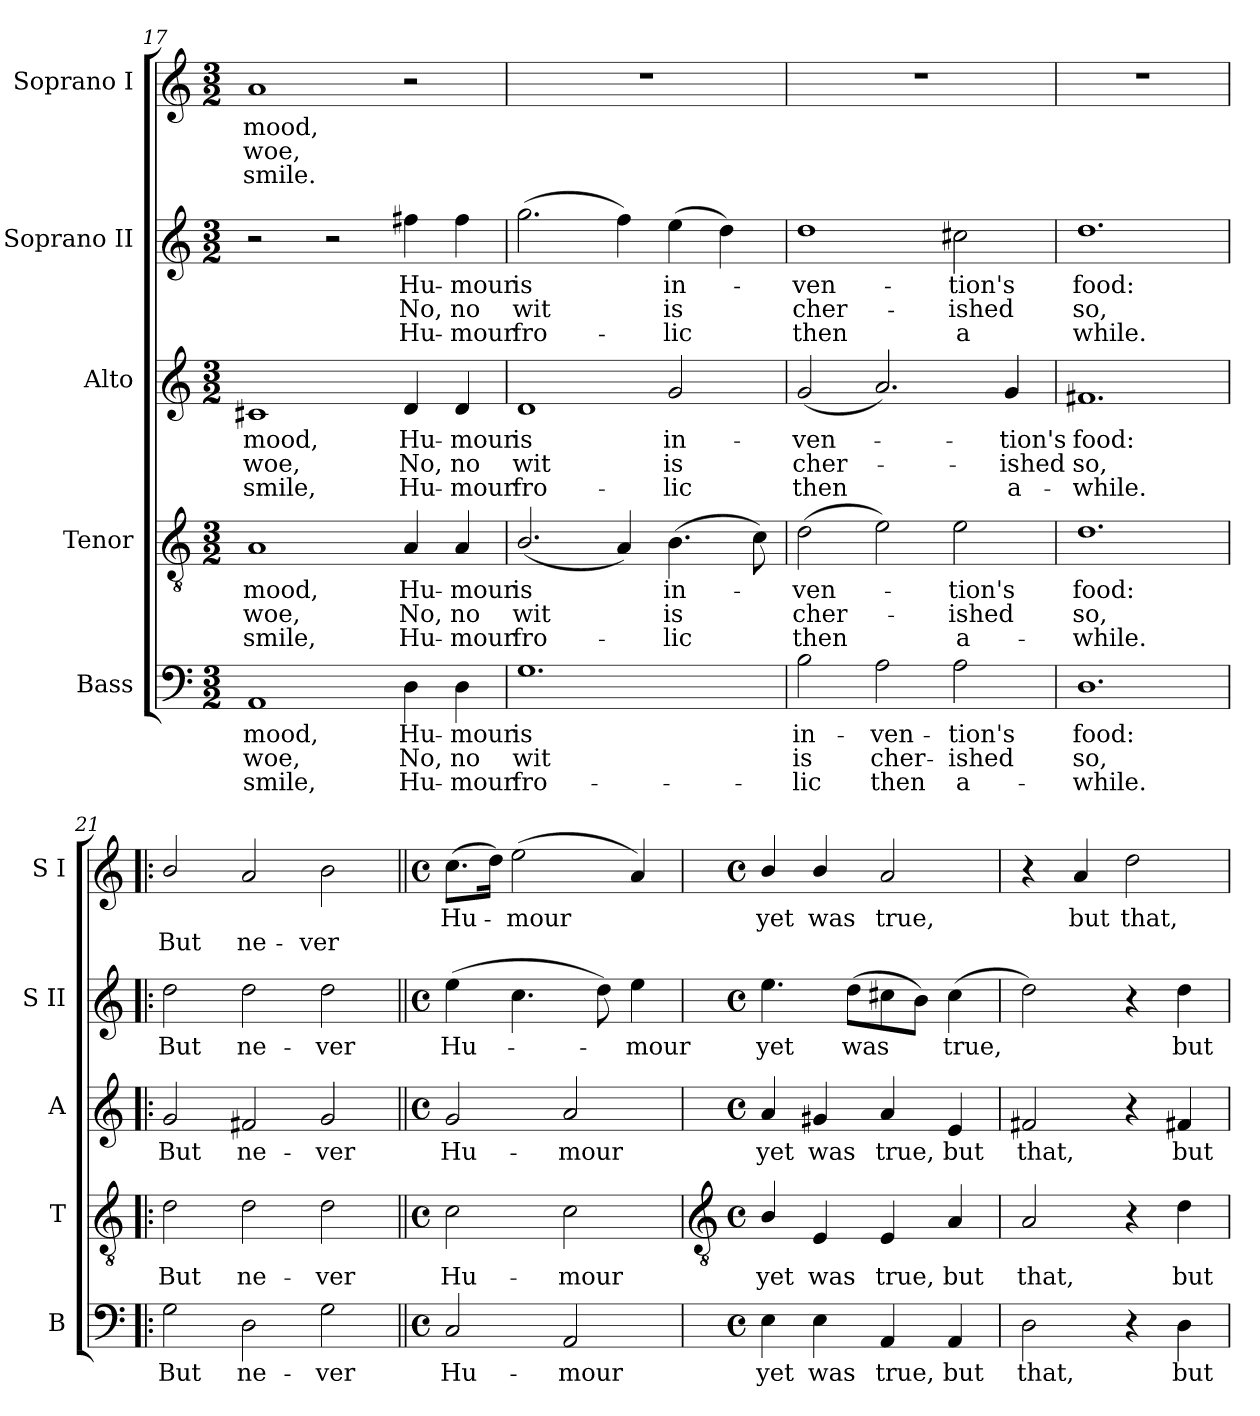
**kern	**text	**text	**text	**kern	**text	**text	**text	**kern	**text	**text	**text	**kern	**text	**text	**text	**kern	**text	**text	**text
*part5	*part5	*part5	*part5	*part4	*part4	*part4	*part4	*part3	*part3	*part3	*part3	*part2	*part2	*part2	*part2	*part1	*part1	*part1	*part1
*staff5	*staff5	*staff5	*staff5	*staff4	*staff4	*staff4	*staff4	*staff3	*staff3	*staff3	*staff3	*staff2	*staff2	*staff2	*staff2	*staff1	*staff1	*staff1	*staff1
*I"Bass	*	*	*	*I"Tenor	*	*	*	*I"Alto	*	*	*	*I"Soprano II	*	*	*	*I"Soprano I	*	*	*
*I'B	*	*	*	*I'T	*	*	*	*I'A	*	*	*	*I'S II	*	*	*	*I'S I	*	*	*
!!LO:LB:g=z
*clefF4	*	*	*	*clefGv2	*	*	*	*clefG2	*	*	*	*clefG2	*	*	*	*clefG2	*	*	*
*k[]	*	*	*	*k[]	*	*	*	*k[]	*	*	*	*k[]	*	*	*	*k[]	*	*	*
*C:	*	*	*	*C:	*	*	*	*C:	*	*	*	*C:	*	*	*	*C:	*	*	*
*M3/2	*	*	*	*M3/2	*	*	*	*M3/2	*	*	*	*M3/2	*	*	*	*M3/2	*	*	*
=17	=17	=17	=17	=17	=17	=17	=17	=17	=17	=17	=17	=17	=17	=17	=17	=17	=17	=17	=17
!	!LO:LY:b	!LO:LY:b	!LO:LY:b	!	!LO:LY:b	!LO:LY:b	!LO:LY:b	!	!LO:LY:b	!LO:LY:b	!LO:LY:b	!	!	!	!	!	!LO:LY:b	!LO:LY:b	!LO:LY:b
1AA	mood,	woe,	smile,	1A	mood,	woe,	smile,	1c#X	mood,	woe,	smile,	2r	.	.	.	1a	mood,	woe,	smile.
.	.	.	.	.	.	.	.	.	.	.	.	2r	.	.	.	.	.	.	.
!	!LO:LY:b	!LO:LY:b	!LO:LY:b	!	!LO:LY:b	!LO:LY:b	!LO:LY:b	!	!LO:LY:b	!LO:LY:b	!LO:LY:b	!	!LO:LY:b	!LO:LY:b	!LO:LY:b	!	!	!	!
4D	Hu-	-No,	Hu-	4A	Hu-	-No,	Hu-	4d	Hu-	-No,	Hu-	4ff#X	Hu-	-No,	Hu-	2r	.	.	.
!	!LO:LY:b	!LO:LY:b	!LO:LY:b	!	!LO:LY:b	!LO:LY:b	!LO:LY:b	!	!LO:LY:b	!LO:LY:b	!LO:LY:b	!	!LO:LY:b	!LO:LY:b	!LO:LY:b	!	!	!	!
4D	-mour	no	mour	4A	-mour	no	mour	4d	-mour	no	mour	4ff#	-mour	no	mour	.	.	.	.
=18	=18	=18	=18	=18	=18	=18	=18	=18	=18	=18	=18	=18	=18	=18	=18	=18	=18	=18	=18
!	!LO:LY:b	!LO:LY:b	!LO:LY:b	!	!LO:LY:b	!LO:LY:b	!LO:LY:b	!	!LO:LY:b	!LO:LY:b	!LO:LY:b	!	!LO:LY:b	!LO:LY:b	!LO:LY:b	!LO:N:vis=1	!	!	!
1.G	is	wit	fro-	(<2.B/	is	wit	fro-	1d	is	wit	fro-	(>2.gg	is	wit	fro-	1.r	.	.	.
.	.	.	.	4A)	.	.	.	.	.	.	.	4ff)	.	.	.	.	.	.	.
!	!	!	!	!	!LO:LY:b	!LO:LY:b	!LO:LY:b	!	!LO:LY:b	!LO:LY:b	!LO:LY:b	!	!LO:LY:b	!LO:LY:b	!LO:LY:b	!	!	!	!
.	.	.	.	(>4.B	in-	is	lic	2g	-in-	-is	lic	(>4ee	-in-	is	lic	.	.	.	.
.	.	.	.	.	.	.	.	.	.	.	.	4dd)	.	.	.	.	.	.	.
.	.	.	.	8c)	.	.	.	.	.	.	.	.	.	.	.	.	.	.	.
=19	=19	=19	=19	=19	=19	=19	=19	=19	=19	=19	=19	=19	=19	=19	=19	=19	=19	=19	=19
!	!LO:LY:b	!LO:LY:b	!LO:LY:b	!	!LO:LY:b	!LO:LY:b	!LO:LY:b	!	!LO:LY:b	!LO:LY:b	!LO:LY:b	!	!LO:LY:b	!LO:LY:b	!LO:LY:b	!LO:N:vis=1	!	!	!
2B	-in-	-is	lic	(>2d	ven-	cher-	-then	(<2g	ven-	cher-	then	1dd	ven-	-cher-	-then	1.r	.	.	.
!	!LO:LY:b	!LO:LY:b	!LO:LY:b	!	!	!	!	!	!	!	!	!	!	!	!	!	!	!	!
2A	ven-	-cher-	-then	2e)	.	.	.	2.a)	.	.	.	.	.	.	.	.	.	.	.
!	!LO:LY:b	!LO:LY:b	!LO:LY:b	!	!LO:LY:b	!LO:LY:b	!LO:LY:b	!	!	!	!	!	!LO:LY:b	!LO:LY:b	!LO:LY:b	!	!	!	!
2A	tion's	ished	a-	2e	tion's	ished	a-	.	.	.	.	2cc#X	tion's	ished	a	.	.	.	.
!	!	!	!	!	!	!	!	!	!LO:LY:b	!LO:LY:b	!LO:LY:b	!	!	!	!	!	!	!	!
.	.	.	.	.	.	.	.	4g	tion's	ished	a-	.	.	.	.	.	.	.	.
=20	=20	=20	=20	=20	=20	=20	=20	=20	=20	=20	=20	=20	=20	=20	=20	=20	=20	=20	=20
!	!LO:LY:b	!LO:LY:b	!LO:LY:b	!	!LO:LY:b	!LO:LY:b	!LO:LY:b	!	!LO:LY:b	!LO:LY:b	!LO:LY:b	!	!LO:LY:b	!LO:LY:b	!LO:LY:b	!LO:N:vis=1	!	!	!
1.D	-food:	so,	while.	1.d	-food:	so,	while.	1.f#X	-food:	so,	while.	1.dd	food:	so,	while.	1.r	.	.	.
=21!|:	=21!|:	=21!|:	=21!|:	=21!|:	=21!|:	=21!|:	=21!|:	=21!|:	=21!|:	=21!|:	=21!|:	=21!|:	=21!|:	=21!|:	=21!|:	=21!|:	=21!|:	=21!|:	=21!|:
!	!LO:LY:b	!	!	!	!LO:LY:b	!	!	!	!LO:LY:b	!	!	!	!LO:LY:b	!	!	!	!	!LO:LY:b	!
2G	But	.	.	2d	But	.	.	2g	But	.	.	2dd	But	.	.	2b/	.	But	.
!	!LO:LY:b	!	!	!	!LO:LY:b	!	!	!	!LO:LY:b	!	!	!	!LO:LY:b	!	!	!	!	!LO:LY:b	!
2D	ne-	.	.	2d	ne-	.	.	2f#X	ne-	.	.	2dd	ne-	.	.	2a	.	ne-	.
!	!LO:LY:b	!	!	!	!LO:LY:b	!	!	!	!LO:LY:b	!	!	!	!LO:LY:b	!	!	!	!	!LO:LY:b	!
2G	-ver	.	.	2d	-ver	.	.	2g	-ver	.	.	2dd	-ver	.	.	2b	.	-ver	.
=22||	=22||	=22||	=22||	=22||	=22||	=22||	=22||	=22||	=22||	=22||	=22||	=22||	=22||	=22||	=22||	=22||	=22||	=22||	=22||
*M4/4	*	*	*	*M4/4	*	*	*	*M4/4	*	*	*	*M4/4	*	*	*	*M4/4	*	*	*
*met(c)	*	*	*	*met(c)	*	*	*	*met(c)	*	*	*	*met(c)	*	*	*	*met(c)	*	*	*
!	!LO:LY:b	!	!	!	!LO:LY:b	!	!	!	!LO:LY:b	!	!	!	!LO:LY:b	!	!	!	!LO:LY:b	!	!
2C	Hu-	.	.	2c	Hu-	.	.	2g	Hu-	.	.	(>4ee	Hu-	.	.	(>8.ccL	Hu-	.	.
.	.	.	.	.	.	.	.	.	.	.	.	.	.	.	.	16ddJ)	.	.	.
!	!	!	!	!	!	!	!	!	!	!	!	!	!	!	!	!	!LO:LY:b	!	!
.	.	.	.	.	.	.	.	.	.	.	.	4.cc	.	.	.	(<2ee	-mour	.	.
!	!LO:LY:b	!	!	!	!LO:LY:b	!	!	!	!LO:LY:b	!	!	!	!	!	!	!	!	!	!
2AA	-mour	.	.	2c	-mour	.	.	2a	-mour	.	.	.	.	.	.	.	.	.	.
.	.	.	.	.	.	.	.	.	.	.	.	8dd)	.	.	.	.	.	.	.
!	!	!	!	!	!	!	!	!	!	!	!	!	!LO:LY:b	!	!	!	!	!	!
.	.	.	.	.	.	.	.	.	.	.	.	4ee	mour	.	.	4a)	.	.	.
!!LO:LB:g=z
=23	=23	=23	=23	=23	=23	=23	=23	=23	=23	=23	=23	=23	=23	=23	=23	=23	=23	=23	=23
*	*	*	*	*clefGv2	*	*	*	*	*	*	*	*	*	*	*	*	*	*	*
*M4/4	*	*	*	*M4/4	*	*	*	*M4/4	*	*	*	*M4/4	*	*	*	*M4/4	*	*	*
*met(c)	*	*	*	*met(c)	*	*	*	*met(c)	*	*	*	*met(c)	*	*	*	*met(c)	*	*	*
!	!LO:LY:b	!	!	!	!LO:LY:b	!	!	!	!LO:LY:b	!	!	!	!LO:LY:b	!	!	!	!LO:LY:b	!	!
4E	yet	.	.	4B/	yet	.	.	4a	yet	.	.	4.ee	yet	.	.	4b/	yet	.	.
!	!LO:LY:b	!	!	!	!LO:LY:b	!	!	!	!LO:LY:b	!	!	!	!	!	!	!	!LO:LY:b	!	!
4E	was	.	.	4E	was	.	.	4g#X	was	.	.	.	.	.	.	4b/	was	.	.
!	!	!	!	!	!	!	!	!	!	!	!	!	!LO:LY:b	!	!	!	!	!	!
.	.	.	.	.	.	.	.	.	.	.	.	(>8ddL	was	.	.	.	.	.	.
!	!LO:LY:b	!	!	!	!LO:LY:b	!	!	!	!LO:LY:b	!	!	!	!	!	!	!	!LO:LY:b	!	!
4AA	true,	.	.	4E	true,	.	.	4a	true,	.	.	8cc#X	.	.	.	2a	true,	.	.
.	.	.	.	.	.	.	.	.	.	.	.	8bJ)	.	.	.	.	.	.	.
!	!LO:LY:b	!	!	!	!LO:LY:b	!	!	!	!LO:LY:b	!	!	!	!LO:LY:b	!	!	!	!	!	!
4AA	but	.	.	4A	but	.	.	4e	but	.	.	(>4cc#	true,	.	.	.	.	.	.
=24	=24	=24	=24	=24	=24	=24	=24	=24	=24	=24	=24	=24	=24	=24	=24	=24	=24	=24	=24
!	!LO:LY:b	!	!	!	!LO:LY:b	!	!	!	!LO:LY:b	!	!	!	!	!	!	!	!	!	!
2D	that,	.	.	2A	that,	.	.	2f#X	that,	.	.	2dd)	.	.	.	4r	.	.	.
!	!	!	!	!	!	!	!	!	!	!	!	!	!	!	!	!	!LO:LY:b	!	!
.	.	.	.	.	.	.	.	.	.	.	.	.	.	.	.	4a	but	.	.
!	!	!	!	!	!	!	!	!	!	!	!	!	!	!	!	!	!LO:LY:b	!	!
4r	.	.	.	4r	.	.	.	4r	.	.	.	4r	.	.	.	2dd	that,	.	.
!	!LO:LY:b	!	!	!	!LO:LY:b	!	!	!	!LO:LY:b	!	!	!	!LO:LY:b	!	!	!	!	!	!
4D	but	.	.	4d	but	.	.	4f#X	but	.	.	4dd	but	.	.	.	.	.	.
=	=	=	=	=	=	=	=	=	=	=	=	=	=	=	=	=	=	=	=
*-	*-	*-	*-	*-	*-	*-	*-	*-	*-	*-	*-	*-	*-	*-	*-	*-	*-	*-	*-
